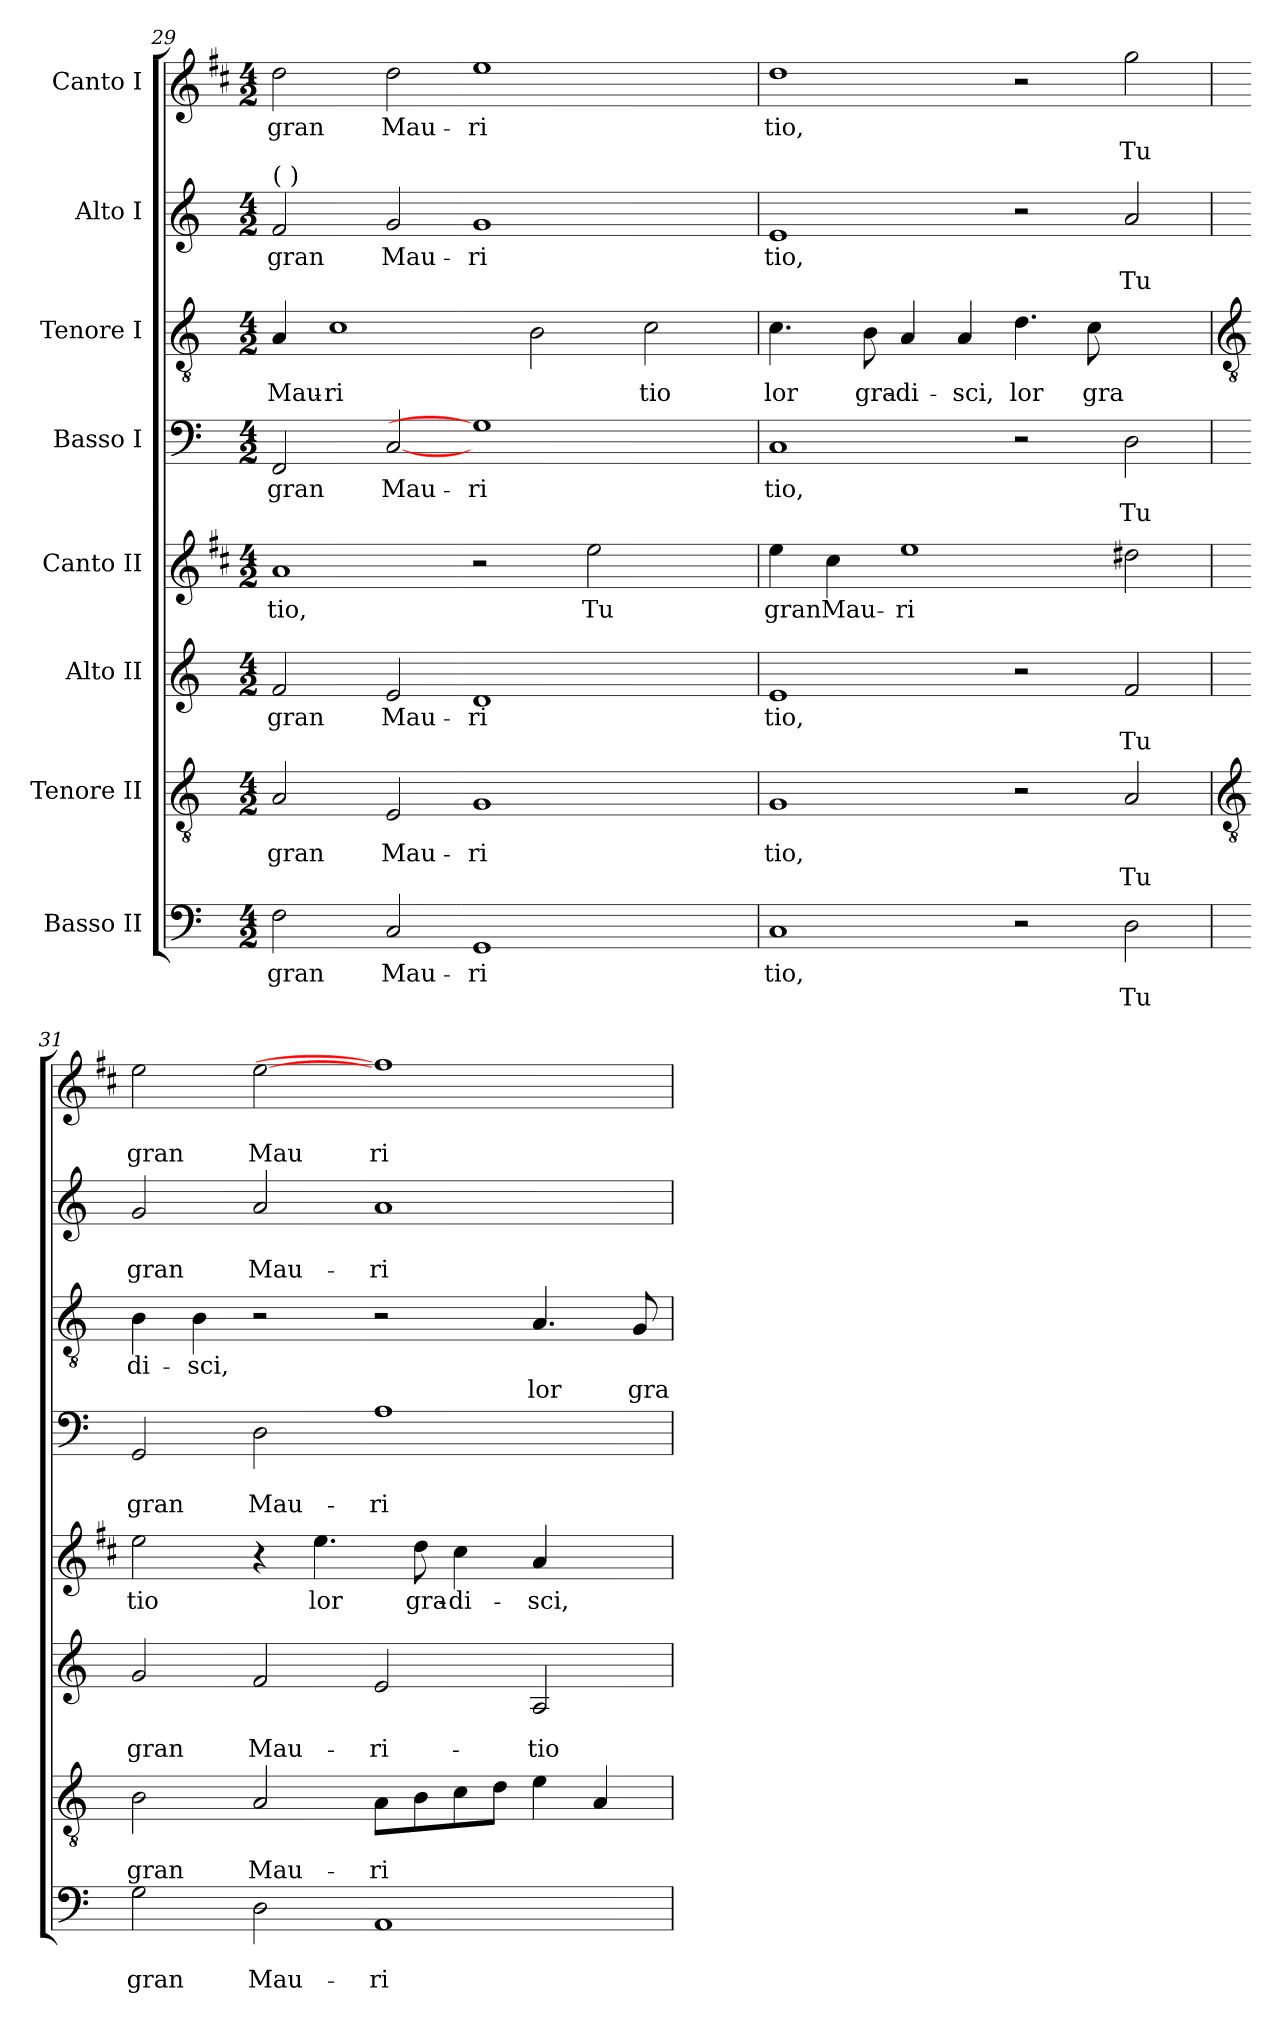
**kern	**text	**text	**kern	**text	**text	**kern	**text	**text	**kern	**text	**text	**kern	**text	**text	**kern	**text	**text	**kern	**text	**text	**kern	**text	**text
*part8	*part8	*part8	*part7	*part7	*part7	*part6	*part6	*part6	*part5	*part5	*part5	*part4	*part4	*part4	*part3	*part3	*part3	*part2	*part2	*part2	*part1	*part1	*part1
*staff8	*staff8	*staff8	*staff7	*staff7	*staff7	*staff6	*staff6	*staff6	*staff5	*staff5	*staff5	*staff4	*staff4	*staff4	*staff3	*staff3	*staff3	*staff2	*staff2	*staff2	*staff1	*staff1	*staff1
*I"Basso II	*	*	*I"Tenore II	*	*	*I"Alto II	*	*	*I"Canto II	*	*	*I"Basso I	*	*	*I"Tenore I	*	*	*I"Alto I	*	*	*I"Canto I	*	*
*clefF4	*	*	*clefGv2	*	*	*clefG2	*	*	*clefG2	*	*	*clefF4	*	*	*clefGv2	*	*	*clefG2	*	*	*clefG2	*	*
*	*	*	*	*	*	*	*	*	*ITrd1c2	*	*	*	*	*	*	*	*	*	*	*	*ITrd1c2	*	*
*k[]	*	*	*k[]	*	*	*k[]	*	*	*k[]	*	*	*k[]	*	*	*k[]	*	*	*k[]	*	*	*k[]	*	*
*C:	*	*	*C:	*	*	*C:	*	*	*C:	*	*	*C:	*	*	*C:	*	*	*C:	*	*	*C:	*	*
*M4/2	*	*	*M4/2	*	*	*M4/2	*	*	*M4/2	*	*	*M4/2	*	*	*M4/2	*	*	*M4/2	*	*	*M4/2	*	*
=29	=29	=29	=29	=29	=29	=29	=29	=29	=29	=29	=29	=29	=29	=29	=29	=29	=29	=29	=29	=29	=29	=29	=29
!	!	!	!	!	!	!	!	!	!	!	!	!	!	!	!	!	!	!LO:TX:a:t=(  )	!	!	!	!	!
!	!LO:LY:b	!	!	!LO:LY:b	!	!	!LO:LY:b	!	!	!LO:LY:b	!	!	!LO:LY:b	!	!	!LO:LY:b	!	!	!LO:LY:b	!	!	!LO:LY:b	!
2F	gran	.	2A	gran	.	2f	gran	.	1g	tio,	.	2FF	gran	.	4A	Mau-	.	2f	gran	.	2cc	gran	.
!	!	!	!	!	!	!	!	!	!	!	!	!	!	!	!	!LO:LY:b	!	!	!	!	!	!	!
.	.	.	.	.	.	.	.	.	.	.	.	.	.	.	1c	-ri	.	.	.	.	.	.	.
!	!LO:LY:b	!	!	!LO:LY:b	!	!	!LO:LY:b	!	!	!	!	!	!LO:LY:b	!	!	!	!	!	!LO:LY:b	!	!	!LO:LY:b	!
2C	Mau-	.	2E	Mau-	.	2e	Mau-	.	.	.	.	[2C	Mau-	.	.	.	.	2g	Mau-	.	2cc	Mau-	.
!	!LO:LY:b	!	!	!LO:LY:b	!	!	!LO:LY:b	!	!	!	!	!	!LO:LY:b	!	!	!	!	!	!LO:LY:b	!	!	!LO:LY:b	!
1GG	-ri	.	1G	-ri	.	1d	-ri	.	2r	.	.	1G]	-ri	.	.	.	.	1g	-ri	.	1dd	-ri	.
.	.	.	.	.	.	.	.	.	.	.	.	.	.	.	2B	.	.	.	.	.	.	.	.
!	!	!	!	!	!	!	!	!	!	!LO:LY:b	!	!	!	!	!	!	!	!	!	!	!	!	!
.	.	.	.	.	.	.	.	.	2dd	Tu	.	.	.	.	.	.	.	.	.	.	.	.	.
!	!	!	!	!	!	!	!	!	!	!	!	!	!	!	!	!LO:LY:b	!	!	!	!	!	!	!
.	.	.	.	.	.	.	.	.	.	.	.	.	.	.	2c	tio	.	.	.	.	.	.	.
4ryy	.	.	4ryy	.	.	4ryy	.	.	4ryy	.	.	4ryy	.	.	.	.	.	4ryy	.	.	4ryy	.	.
!!LO:LB:g=z
=30	=30	=30	=30	=30	=30	=30	=30	=30	=30	=30	=30	=30	=30	=30	=30	=30	=30	=30	=30	=30	=30	=30	=30
!	!LO:LY:b	!	!	!LO:LY:b	!	!	!LO:LY:b	!	!	!LO:LY:b	!	!	!LO:LY:b	!	!	!LO:LY:b	!	!	!LO:LY:b	!	!	!LO:LY:b	!
1C	tio,	.	1G	tio,	.	1e	tio,	.	4dd	gran	.	1C	tio,	.	4.c	lor	.	1e	tio,	.	1cc	tio,	.
!	!	!	!	!	!	!	!	!	!	!LO:LY:b	!	!	!	!	!	!	!	!	!	!	!	!	!
.	.	.	.	.	.	.	.	.	4b	Mau-	.	.	.	.	.	.	.	.	.	.	.	.	.
!	!	!	!	!	!	!	!	!	!	!	!	!	!	!	!	!LO:LY:b	!	!	!	!	!	!	!
.	.	.	.	.	.	.	.	.	.	.	.	.	.	.	8B	gra-	.	.	.	.	.	.	.
!	!	!	!	!	!	!	!	!	!	!LO:LY:b	!	!	!	!	!	!LO:LY:b	!	!	!	!	!	!	!
.	.	.	.	.	.	.	.	.	1dd	-ri	.	.	.	.	4A	-di-	.	.	.	.	.	.	.
!	!	!	!	!	!	!	!	!	!	!	!	!	!	!	!	!LO:LY:b	!	!	!	!	!	!	!
.	.	.	.	.	.	.	.	.	.	.	.	.	.	.	4A	-sci,	.	.	.	.	.	.	.
!	!	!	!	!	!	!	!	!	!	!	!	!	!	!	!	!LO:LY:b	!	!	!	!	!	!	!
2r	.	.	2r	.	.	2r	.	.	.	.	.	2r	.	.	4.d	lor	.	2r	.	.	2r	.	.
!	!	!	!	!	!	!	!	!	!	!	!	!	!	!	!	!LO:LY:b	!	!	!	!	!	!	!
.	.	.	.	.	.	.	.	.	.	.	.	.	.	.	8c	gra	.	.	.	.	.	.	.
!	!	!LO:LY:b	!	!	!LO:LY:b	!	!	!LO:LY:b	!	!	!	!	!	!LO:LY:b	!	!	!	!	!	!LO:LY:b	!	!	!LO:LY:b
2D	.	Tu	2A	.	Tu	2f	.	Tu	2cc#X	.	.	2D	.	Tu	2ryy	.	.	2a	.	Tu	2ff	.	Tu
!!LO:LB:g=z
=31	=31	=31	=31	=31	=31	=31	=31	=31	=31	=31	=31	=31	=31	=31	=31	=31	=31	=31	=31	=31	=31	=31	=31
*	*	*	*clefGv2	*	*	*	*	*	*	*	*	*	*	*	*clefGv2	*	*	*	*	*	*	*	*
!	!	!LO:LY:b	!	!	!LO:LY:b	!	!	!LO:LY:b	!	!LO:LY:b	!	!	!	!LO:LY:b	!	!LO:LY:b	!	!	!	!LO:LY:b	!	!	!LO:LY:b
2G	.	gran	2B	.	gran	2g	.	gran	2dd	tio	.	2GG	.	gran	4B	di-	.	2g	.	gran	2dd	.	gran
!	!	!	!	!	!	!	!	!	!	!	!	!	!	!	!	!LO:LY:b	!	!	!	!	!	!	!
.	.	.	.	.	.	.	.	.	.	.	.	.	.	.	4B	-sci,	.	.	.	.	.	.	.
!	!	!LO:LY:b	!	!	!LO:LY:b	!	!	!LO:LY:b	!	!	!	!	!	!LO:LY:b	!	!	!	!	!	!LO:LY:b	!	!	!LO:LY:b
2D	.	Mau-	2A	.	Mau-	2f	.	Mau-	4r	.	.	2D	.	Mau-	2r	.	.	2a	.	Mau-	[2dd	.	Mau
!	!	!	!	!	!	!	!	!	!	!LO:LY:b	!	!	!	!	!	!	!	!	!	!	!	!	!
.	.	.	.	.	.	.	.	.	4.dd	lor	.	.	.	.	.	.	.	.	.	.	.	.	.
!	!	!LO:LY:b	!	!	!LO:LY:b	!	!	!LO:LY:b	!	!	!	!	!	!LO:LY:b	!	!	!	!	!	!LO:LY:b	!	!	!LO:LY:b
1AA	.	-ri	8AL	.	-ri	2e	.	-ri-	.	.	.	1A	.	-ri	2r	.	.	1a	.	-ri	1ee]	.	ri
!	!	!	!	!	!	!	!	!	!	!LO:LY:b	!	!	!	!	!	!	!	!	!	!	!	!	!
.	.	.	8B	.	.	.	.	.	8cc	gra-	.	.	.	.	.	.	.	.	.	.	.	.	.
!	!	!	!	!	!	!	!	!	!	!LO:LY:b	!	!	!	!	!	!	!	!	!	!	!	!	!
.	.	.	8c	.	.	.	.	.	4b	-di-	.	.	.	.	.	.	.	.	.	.	.	.	.
.	.	.	8dJ	.	.	.	.	.	.	.	.	.	.	.	.	.	.	.	.	.	.	.	.
!	!	!	!	!	!	!	!	!LO:LY:b	!	!LO:LY:b	!	!	!	!	!	!	!LO:LY:b	!	!	!	!	!	!
.	.	.	4e	.	.	2A	.	-tio	4g	-sci,	.	.	.	.	4.A	.	lor	.	.	.	.	.	.
!	!	!	!	!	!	!	!	!	!	!	!LO:LY:b	!	!	!	!	!	!	!	!	!	!	!	!
.	.	.	4A	.	.	.	.	.	[4eeyy	.	lor	.	.	.	.	.	.	.	.	.	.	.	.
!	!	!	!	!	!	!	!	!	!	!	!	!	!	!	!	!	!LO:LY:b	!	!	!	!	!	!
.	.	.	.	.	.	.	.	.	.	.	.	.	.	.	8G	.	gra-	.	.	.	.	.	.
=	=	=	=	=	=	=	=	=	=	=	=	=	=	=	=	=	=	=	=	=	=	=	=
*-	*-	*-	*-	*-	*-	*-	*-	*-	*-	*-	*-	*-	*-	*-	*-	*-	*-	*-	*-	*-	*-	*-	*-
